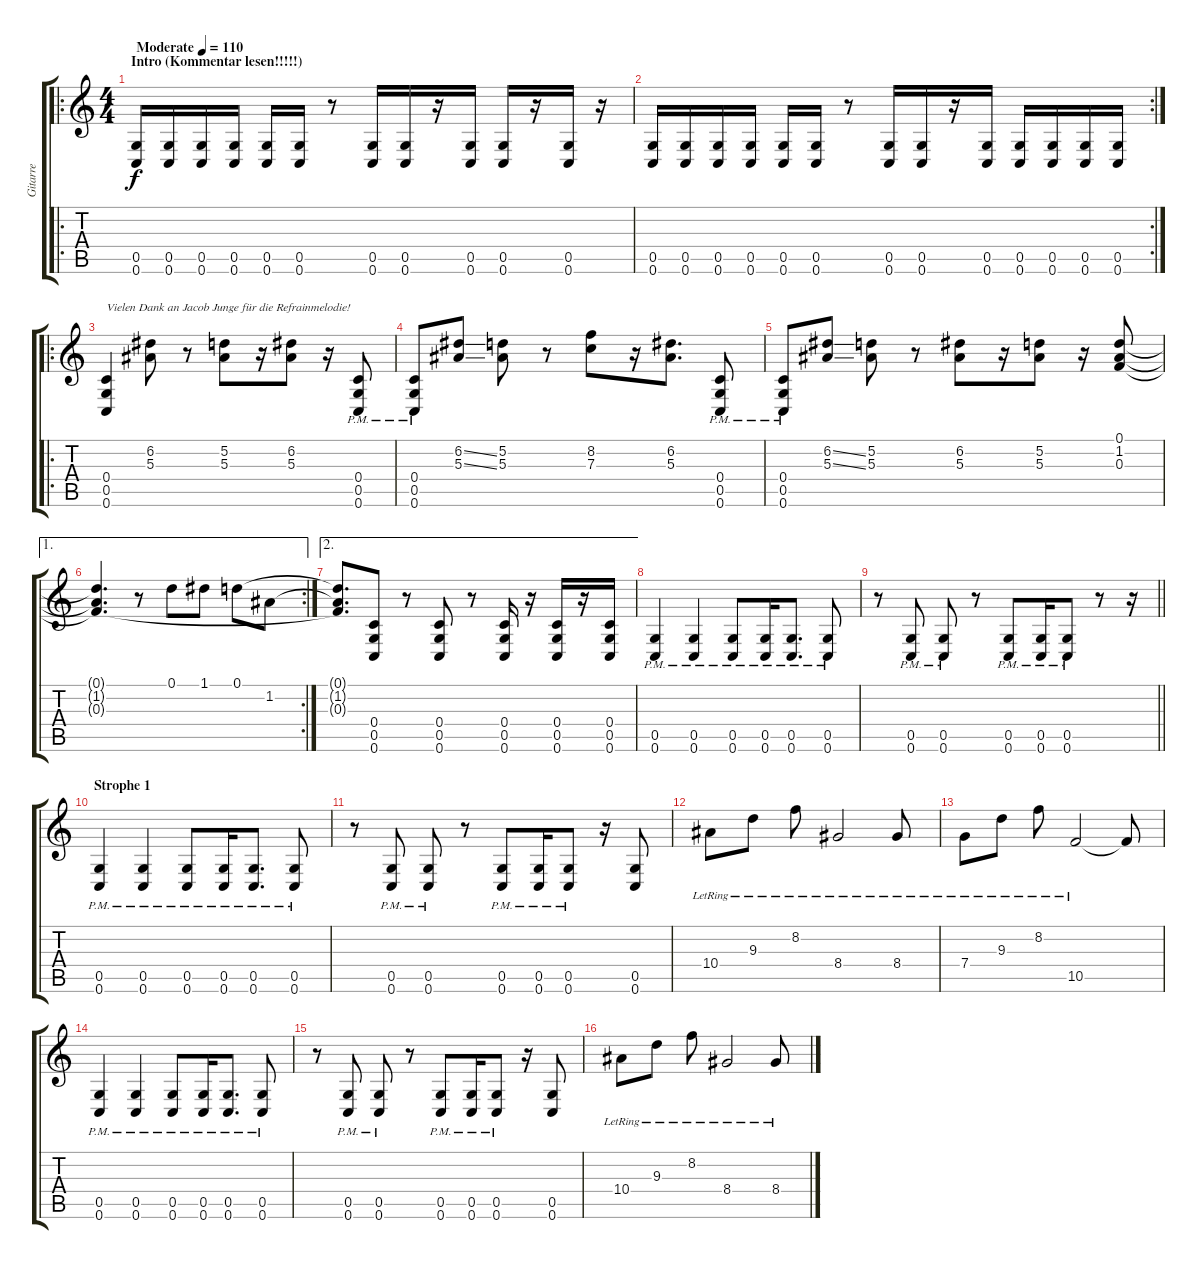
\track ("Gitarre" "Gitarre") {instrument distortionguitar}
\staff {score tabs}
\tuning (D4 A3 F3 C3 G2 C2) {hide}
\ro
\ts (4 4)
\section ("" "Intro (Kommentar lesen!!!!!)")
\tempo (110 "Moderate")
\clef g2
\ks c
(0.5 0.6).16{dy f volume 13 instrument distortionguitar} (0.5 0.6).16 (0.5 0.6).16 (0.5 0.6).16 (0.5 0.6).16 (0.5 0.6).16 r.8 (0.5 0.6).16 (0.5 0.6).16 r.16 (0.5 0.6).16 (0.5 0.6).16 r.16 (0.5 0.6).16 r.16 |
\rc 2
(0.5 0.6).16 (0.5 0.6).16 (0.5 0.6).16 (0.5 0.6).16 (0.5 0.6).16 (0.5 0.6).16 r.8 (0.5 0.6).16 (0.5 0.6).16 r.16 (0.5 0.6).16 (0.5 0.6).16 (0.5 0.6).16 (0.5 0.6).16 (0.5 0.6).16 |
\ro
(0.4 0.5 0.6).4{txt "Vielen Dank an Jacob Junge für die Refrainmelodie!" volume 16} (6.2 5.3).8 r.8 (5.2 5.3).8 r.16 (6.2 5.3).8 r.16 (0.4{pm} 0.5{pm} 0.6{pm}).8 |
(0.4{pm} 0.5{pm} 0.6{pm}).8 (6.2{ss} 5.3{ss}).8 (5.2 5.3).8 r.8 (8.2 7.3).8 r.16 (6.2 5.3).8{d} (0.4{pm} 0.5{pm} 0.6{pm}).8 |
(0.4{pm} 0.5{pm} 0.6{pm}).8 (6.2{ss} 5.3{ss}).8 (5.2 5.3).8 r.8 (6.2 5.3).8 r.16 (5.2 5.3).8 r.16 (0.1 1.2 0.3).8 |
\ae 1
\rc 2
(0.1{t} 1.2{t} 0.3{t}).4{d} r.8 0.1.8 1.1.8 0.1.8 1.2.8 |
\ae 2
(0.1{t} 1.2{t} 0.3{t}).8{d} (0.4 0.5 0.6).8 r.8 (0.4 0.5 0.6).8 r.8 (0.4 0.5 0.6).16 r.16 (0.4 0.5 0.6).16 r.16 (0.4 0.5 0.6).16 |
(0.5{pm} 0.6{pm}).4 (0.5{pm} 0.6{pm}).4 (0.5{pm} 0.6{pm}).8 (0.5{pm} 0.6{pm}).16 (0.5{pm} 0.6{pm}).8{d} (0.5{pm} 0.6{pm}).8 |
\barLineRight lightlight
r.8 (0.5{pm} 0.6{pm}).8 (0.5{pm} 0.6{pm}).8 r.8 (0.5{pm} 0.6{pm}).8 (0.5{pm} 0.6{pm}).16 (0.5{pm} 0.6{pm}).8 r.8 r.16 |
\section ("" "Strophe 1")
(0.5{pm} 0.6{pm}).4 (0.5{pm} 0.6{pm}).4 (0.5{pm} 0.6{pm}).8 (0.5{pm} 0.6{pm}).16 (0.5{pm} 0.6{pm}).8{d} (0.5{pm} 0.6{pm}).8 |
r.8 (0.5{pm} 0.6{pm}).8 (0.5{pm} 0.6{pm}).8 r.8 (0.5{pm} 0.6{pm}).8 (0.5{pm} 0.6{pm}).16 (0.5{pm} 0.6{pm}).8 r.16 (0.5 0.6).8 |
10.4{lr}.8 9.3{lr}.8 8.2{lr}.8 8.4{lr}.2 8.4{lr}.8 |
7.4{lr}.8 9.3{lr}.8 8.2{lr}.8 10.5{lr}.2 10.5{t}.8 |
(0.5{pm} 0.6{pm}).4 (0.5{pm} 0.6{pm}).4 (0.5{pm} 0.6{pm}).8 (0.5{pm} 0.6{pm}).16 (0.5{pm} 0.6{pm}).8{d} (0.5{pm} 0.6{pm}).8 |
r.8 (0.5{pm} 0.6{pm}).8 (0.5{pm} 0.6{pm}).8 r.8 (0.5{pm} 0.6{pm}).8 (0.5{pm} 0.6{pm}).16 (0.5{pm} 0.6{pm}).8 r.16 (0.5 0.6).8 |
10.4{lr}.8 9.3{lr}.8 8.2{lr}.8 8.4{lr}.2 8.4{lr}.8
